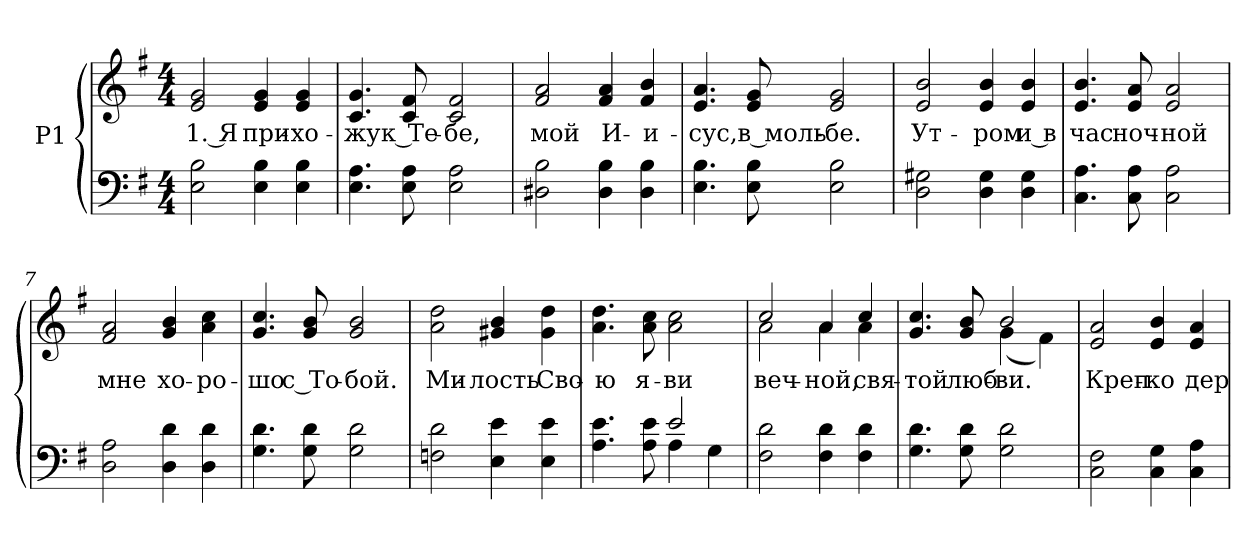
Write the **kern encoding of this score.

**kern	**kern	**text
*part1	*part1	*part1
*staff2	*staff1	*staff1
*I"P1	*	*
!!LO:PB:g=z
*clefF4	*clefG2	*
*k[f#]	*k[f#]	*
*e:	*e:	*
*M4/4	*M4/4	*
*MM76	*MM76	*
=1	=1	=1
!	!	!LO:LY:b:color=#000000
2Ei\ 2Bi	2ei/ 2gi	1. Я
!	!	!LO:LY:b:color=#000000
4Ei\ 4Bi	4ei/ 4gi	при-
!	!	!LO:LY:b:color=#000000
4Ei\ 4Bi	4ei/ 4gi	-хо-
=2	=2	=2
!	!	!LO:LY:b:color=#000000
4.Ei\ 4.Ai	4.ci/ 4.gi	-жу
!	!	!LO:LY:b:color=#000000
8Ei\ 8Ai	8ci/ 8f#i	к Те-
!	!	!LO:LY:b:color=#000000
2Ei\ 2Ai	2ci/ 2f#i	-бе,
=3	=3	=3
!	!	!LO:LY:b:color=#000000
2D#Xi\ 2Bi	2f#i/ 2ai	мой
!	!	!LO:LY:b:color=#000000
4D#i\ 4Bi	4f#i/ 4ai	И-
!	!	!LO:LY:b:color=#000000
4D#i\ 4Bi	4f#i/ 4bi	-и-
=4	=4	=4
!	!	!LO:LY:b:color=#000000
4.Ei\ 4.Bi	4.ei/ 4.ai	-сус,
!	!	!LO:LY:b:color=#000000
8Ei\ 8Bi	8ei/ 8gi	в моль-
!	!	!LO:LY:b:color=#000000
2Ei\ 2Bi	2ei/ 2gi	-бе.
!!LO:LB:g=z
=5	=5	=5
!	!	!LO:LY:b:color=#000000
2Di\ 2G#Xi	2ei/ 2bi	Ут-
!	!	!LO:LY:b:color=#000000
4Di\ 4G#i	4ei/ 4bi	-ром
!	!	!LO:LY:b:color=#000000
4Di\ 4G#i	4ei/ 4bi	и в
=6	=6	=6
!	!	!LO:LY:b:color=#000000
4.Ci\ 4.Ai	4.ei/ 4.bi	час
!	!	!LO:LY:b:color=#000000
8Ci\ 8Ai	8ei/ 8ai	ноч-
!	!	!LO:LY:b:color=#000000
2Ci\ 2Ai	2ei/ 2ai	-ной
=7	=7	=7
!	!	!LO:LY:b:color=#000000
2Di\ 2Ai	2f#i/ 2ai	мне
!	!	!LO:LY:b:color=#000000
4Di\ 4di	4gi/ 4bi	хо-
!	!	!LO:LY:b:color=#000000
4Di\ 4di	4ai\ 4cci	-ро-
=8	=8	=8
!	!	!LO:LY:b:color=#000000
4.Gi\ 4.di	4.gi/ 4.cci	-шо
!	!	!LO:LY:b:color=#000000
8Gi\ 8di	8gi/ 8bi	с То-
!	!	!LO:LY:b:color=#000000
2Gi\ 2di	2gi/ 2bi	-бой.
!!LO:LB:g=z
=9	=9	=9
!	!	!LO:LY:b:color=#000000
2Fni\ 2di	2ai\ 2ddi	Ми-
!	!	!LO:LY:b:color=#000000
4Ei\ 4ei	4g#Xi/ 4bi	-лость
!	!	!LO:LY:b:color=#000000
4Ei\ 4ei	4g#i\ 4ddi	Сво-
=10	=10	=10
*^	*	*
!	!	!	!LO:LY:b:color=#000000
4.Ai\ 4.ei	2ryy	4.ai\ 4.ddi	-ю
!	!	!	!LO:LY:b:color=#000000
8Ai\ 8ei	.	8ai\ 8cci	я-
!	!	!	!LO:LY:b:color=#000000
2ei/	4Ai\	2ai\ 2cci	-ви
.	4Gi\	.	.
*v	*v	*	*
=11	=11	=11
*^	*	*
!	!	!	!LO:LY:b:color=#000000
*v	*v	*^	*
2F#i\ 2di	2cci/	2ai\	веч-
!	!	!	!LO:LY:b:color=#000000
4F#i\ 4di	4ai/	4ai\	-ной,
!	!	!	!LO:LY:b:color=#000000
4F#i\ 4di	4cci/	4ai\	свя-
=12	=12	=12	=12
!	!	!	!LO:LY:b:color=#000000
4.Gi\ 4.di	4.gi/ 4.cci	2ryy	-той
!	!	!	!LO:LY:b:color=#000000
8Gi\ 8di	8gi/ 8bi	.	люб-
!	!	!	!LO:LY:b:color=#000000
2Gi\ 2di	2bi/	(4gi\	-ви.
.	.	4f#i\)	.
*	*v	*v	*
!!LO:LB:g=z
=13	=13	=13
*	*^	*
!	!	!	!LO:LY:b:color=#000000
*	*v	*v	*
2Ci\ 2F#i	2ei/ 2ai	Креп-
!	!	!LO:LY:b:color=#000000
4Ci\ 4Gi	4ei/ 4bi	-ко
!	!	!LO:LY:b:color=#000000
4Ci\ 4Ai	4ei/ 4ai	дер-
=	=	=
*-	*-	*-
